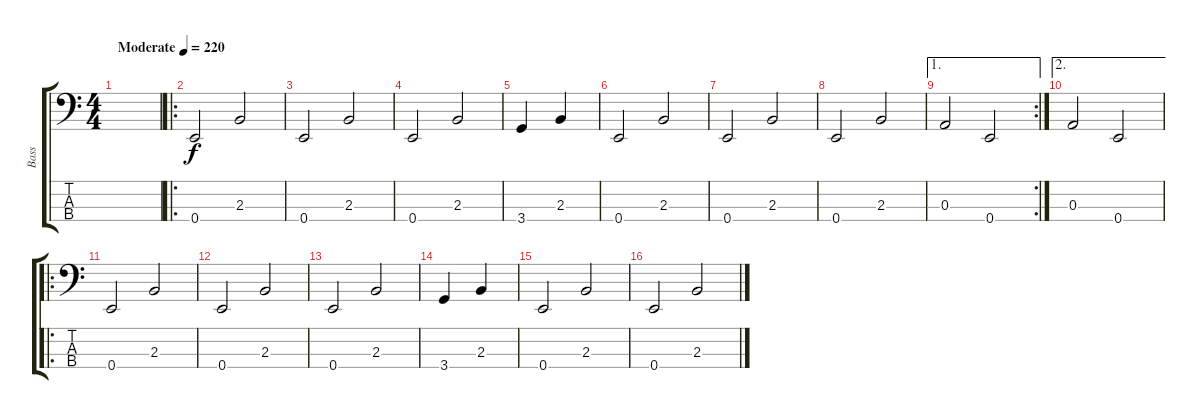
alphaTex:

\track ("Bass" "Bass") {instrument acousticbass}
\staff {score tabs}
\tuning (G2 D2 A1 E1) {hide}
\ts (4 4)
\tempo (220 "Moderate")
\clef f4
\ks c
|
\ro
0.4.2 2.3.2 |
0.4.2 2.3.2 |
0.4.2 2.3.2 |
3.4.4 2.3.4 |
0.4.2 2.3.2 |
0.4.2 2.3.2 |
0.4.2 2.3.2 |
\ae 1
\rc 2
0.3.2 0.4.2 |
\ae 2
0.3.2 0.4.2 |
\ro
0.4.2 2.3.2 |
0.4.2 2.3.2 |
0.4.2 2.3.2 |
3.4.4 2.3.4 |
0.4.2 2.3.2 |
0.4.2 2.3.2
